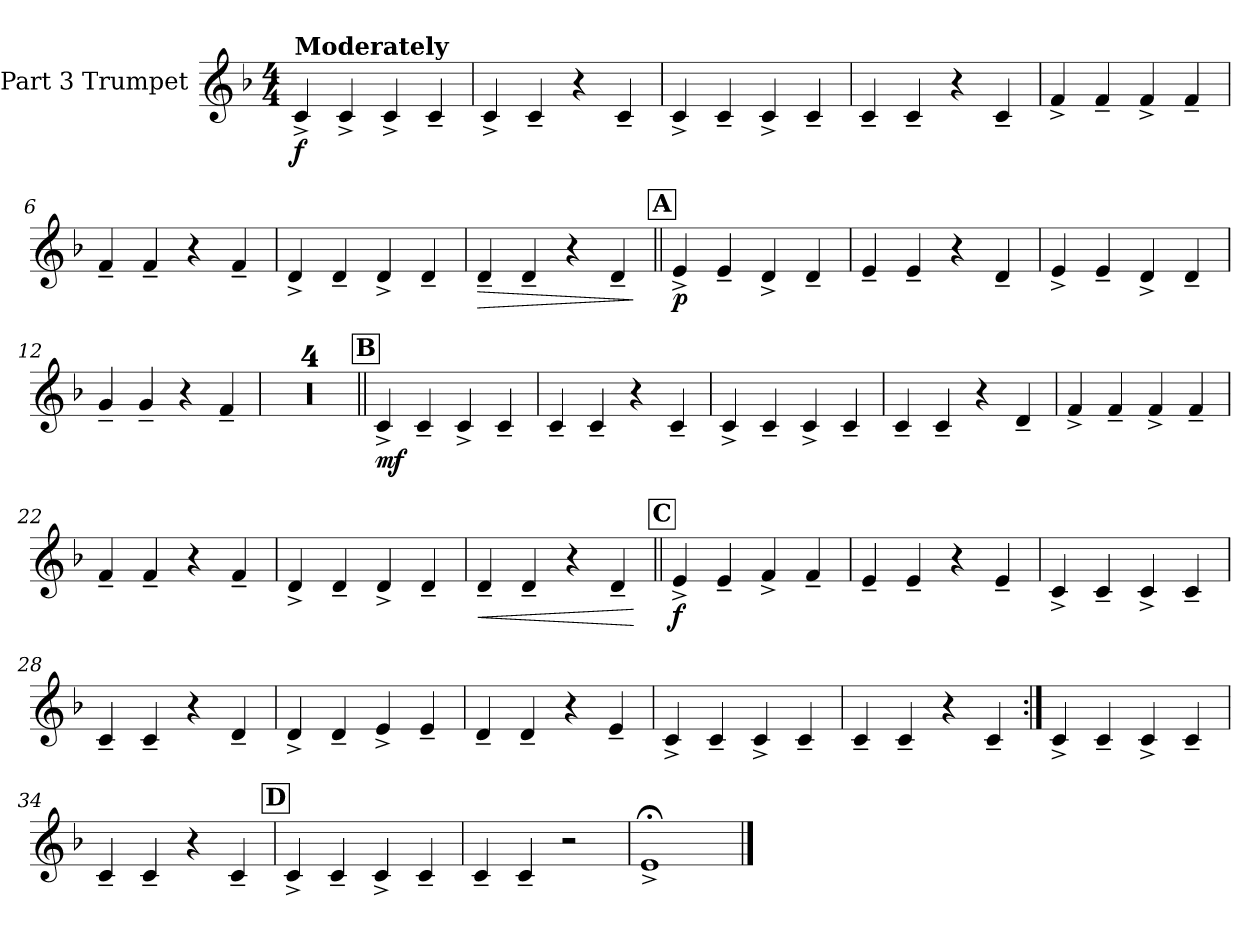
**kern	**dynam
*part1	*part1
*staff1	*staff1
*I"Part 3 Trumpet	*
*I'Trp. 3	*
*clefG2	*
*ITrd1c2	*
*k[b-e-a-]	*
*M4/4	*
*MM104	*
=1	=1
!LO:TX:a:B:t=Moderately	!
!	!LO:DY:b
4B-^/	f
4B-^/	.
4B-^/	.
4B-~/	.
=2	=2
4B-^/	.
4B-~/	.
4r	.
4B-~/	.
=3	=3
4B-^/	.
4B-~/	.
4B-^/	.
4B-~/	.
=4	=4
4B-~/	.
4B-~/	.
4r	.
4B-~/	.
!!LO:LB:g=z
=5	=5
4e-^/	.
4e-~/	.
4e-^/	.
4e-~/	.
=6	=6
4e-~/	.
4e-~/	.
4r	.
4e-~/	.
=7	=7
4c^/	.
4c~/	.
4c^/	.
4c~/	.
=8	=8
!	!LO:HP:b
4c~/	>
4c~/	.
4r	.
4c~/	.
.	]
!!LO:REH:place=s1:a:B:cj:fs=14:t=A
=9||	=9||
!	!LO:DY:b
4d^/	p
4d~/	.
4c^/	.
4c~/	.
!!LO:LB:g=z
=10	=10
4d~/	.
4d~/	.
4r	.
4c~/	.
=11	=11
4d^/	.
4d~/	.
4c^/	.
4c~/	.
=12	=12
4f~/	.
4f~/	.
4r	.
4e-~/	.
=13	=13
1r	.
=14	=14
1r	.
=15	=15
1r	.
=16	=16
1r	.
!!LO:REH:place=s1:a:B:cj:fs=14:t=B
=17||	=17||
!	!LO:DY:b
4B-^/	mf
4B-~/	.
4B-^/	.
4B-~/	.
!!LO:LB:g=z
=18	=18
4B-~/	.
4B-~/	.
4r	.
4B-~/	.
=19	=19
4B-^/	.
4B-~/	.
4B-^/	.
4B-~/	.
=20	=20
4B-~/	.
4B-~/	.
4r	.
4c~/	.
=21	=21
4e-^/	.
4e-~/	.
4e-^/	.
4e-~/	.
=22	=22
4e-~/	.
4e-~/	.
4r	.
4e-~/	.
!!LO:LB:g=z
=23	=23
4c^/	.
4c~/	.
4c^/	.
4c~/	.
=24	=24
!	!LO:HP:b
4c~/	<
4c~/	.
4r	.
4c~/	.
.	[
!!LO:REH:place=s1:a:B:cj:fs=14:t=C
=25||	=25||
!	!LO:DY:b
4d^/	f
4d~/	.
4e-^/	.
4e-~/	.
=26	=26
4d~/	.
4d~/	.
4r	.
4d~/	.
=27	=27
4B-^/	.
4B-~/	.
4B-^/	.
4B-~/	.
!!LO:LB:g=z
=28	=28
4B-~/	.
4B-~/	.
4r	.
4c~/	.
=29	=29
4c^/	.
4c~/	.
4d^/	.
4d~/	.
=30	=30
4c~/	.
4c~/	.
4r	.
4d~/	.
=31	=31
4B-^/	.
4B-~/	.
4B-^/	.
4B-~/	.
!!LO:LB:g=z
=32	=32
4B-~/	.
4B-~/	.
4r	.
4B-~/	.
=33:|!	=33:|!
4B-^/	.
4B-~/	.
4B-^/	.
4B-~/	.
=34	=34
4B-~/	.
4B-~/	.
4r	.
4B-~/	.
!!LO:REH:place=s1:a:B:cj:fs=14:t=D
=35	=35
4B-^/	.
4B-~/	.
4B-^/	.
4B-~/	.
=36	=36
4B-~/	.
4B-~/	.
2r	.
!!LO:LB:g=z
=37	=37
1d;<^	.
==	==
*-	*-
